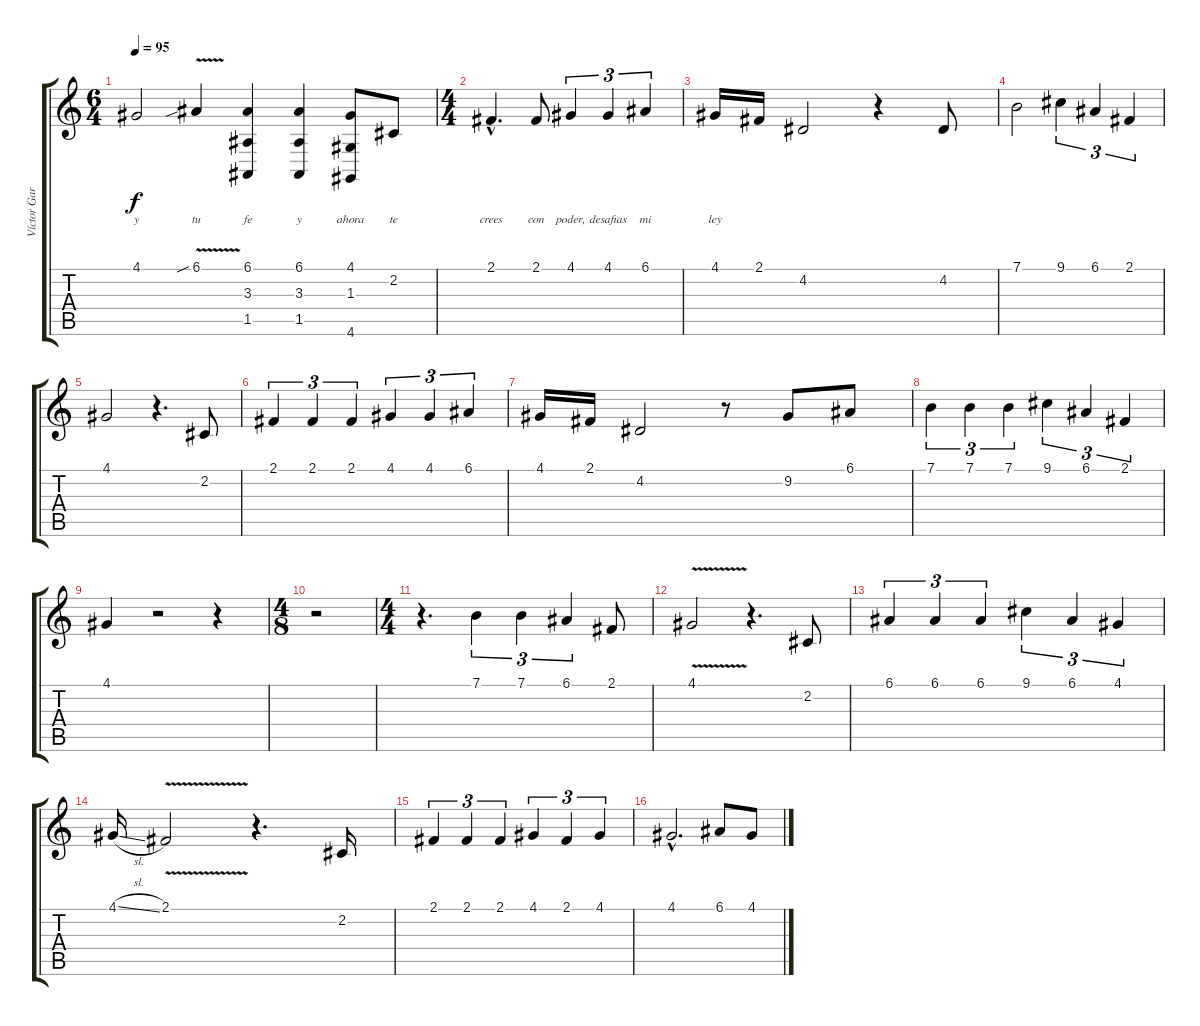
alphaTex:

\track ("Víctor García (Voz)" "Víctor Gar") {instrument lead6voice}
\staff {score tabs}
\tuning (E4 B3 G3 D3 A2 E2) {hide}
\ts (6 4)
\tempo 95
\clef g2
\ks c
4.1.2{lyrics (0 "y") lyrics (1 "") lyrics (2 "") lyrics (3 "") lyrics (4 "") dy f} 6.1{v sib}.4{lyrics (0 "tu") lyrics (1 "") lyrics (2 "") lyrics (3 "") lyrics (4 "")} (6.1 3.3 1.5).4{lyrics (0 "fe") lyrics (1 "") lyrics (2 "") lyrics (3 "") lyrics (4 "")} (6.1 3.3 1.5).4{lyrics (0 "y") lyrics (1 "") lyrics (2 "") lyrics (3 "") lyrics (4 "")} (4.1 1.3 4.6).8{lyrics (0 "ahora") lyrics (1 "") lyrics (2 "") lyrics (3 "") lyrics (4 "")} 2.2.8{lyrics (0 "te") lyrics (1 "") lyrics (2 "") lyrics (3 "") lyrics (4 "")} |
\ts (4 4)
2.1{hac}.4{d lyrics (0 "crees") lyrics (1 "") lyrics (2 "") lyrics (3 "") lyrics (4 "")} 2.1.8{lyrics (0 "con") lyrics (1 "") lyrics (2 "") lyrics (3 "") lyrics (4 "")} 4.1.4{tu (3 2) lyrics (0 "poder,") lyrics (1 "") lyrics (2 "") lyrics (3 "") lyrics (4 "")} 4.1.4{tu (3 2) lyrics (0 "desafias") lyrics (1 "") lyrics (2 "") lyrics (3 "") lyrics (4 "")} 6.1.4{tu (3 2) lyrics (0 "mi") lyrics (1 "") lyrics (2 "") lyrics (3 "") lyrics (4 "")} |
4.1.16{lyrics (0 "ley") lyrics (1 "") lyrics (2 "") lyrics (3 "") lyrics (4 "")} 2.1.16 4.2.2 r.4 4.2.8 |
7.1.2 9.1.4{tu (3 2)} 6.1.4{tu (3 2)} 2.1.4{tu (3 2)} |
4.1.2 r.4{d} 2.2.8 |
2.1.4{tu (3 2)} 2.1.4{tu (3 2)} 2.1.4{tu (3 2)} 4.1.4{tu (3 2)} 4.1.4{tu (3 2)} 6.1.4{tu (3 2)} |
4.1.16 2.1.16 4.2.2 r.8 9.2.8 6.1.8 |
7.1.4{tu (3 2)} 7.1.4{tu (3 2)} 7.1.4{tu (3 2)} 9.1.4{tu (3 2)} 6.1.4{tu (3 2)} 2.1.4{tu (3 2)} |
4.1.4 r.2 r.4 |
\ts (4 8)
r.2 |
\ts (4 4)
r.4{d} 7.1.4{tu (3 2)} 7.1.4{tu (3 2)} 6.1.4{tu (3 2)} 2.1.8 |
4.1{v}.2 r.4{d} 2.2.8 |
6.1.4{tu (3 2)} 6.1.4{tu (3 2)} 6.1.4{tu (3 2)} 9.1.4{tu (3 2)} 6.1.4{tu (3 2)} 4.1.4{tu (3 2)} |
4.1{sl}.16 2.1{v}.2 r.4{d} 2.2.16 |
2.1.4{tu (3 2)} 2.1.4{tu (3 2)} 2.1.4{tu (3 2)} 4.1.4{tu (3 2)} 2.1.4{tu (3 2)} 4.1.4{tu (3 2)} |
4.1{hac}.2{d} 6.1.8 4.1.8
